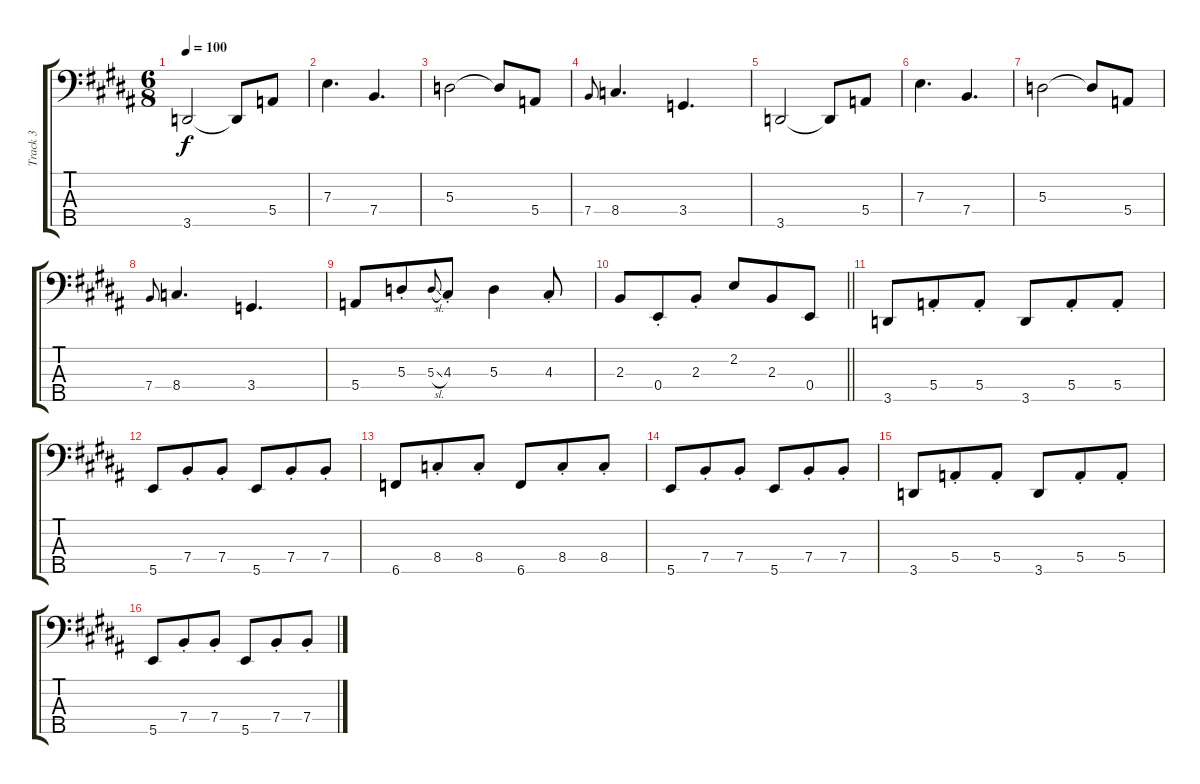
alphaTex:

\track ("Track 3" "Track 3") {instrument acousticbass}
\staff {score tabs}
\tuning (G2 D2 A1 E1 B0) {hide}
\ts (6 8)
\tempo 100
\clef f4
\ks b
3.5.2{dy f} 3.5{t}.8 5.4.8 |
7.3.4{d} 7.4.4{d} |
5.3.2 5.3{t}.8 5.4.8 |
7.4.8{gr onbeat} 8.4.4{d} 3.4.4{d} |
3.5.2 3.5{t}.8 5.4.8 |
7.3.4{d} 7.4.4{d} |
5.3.2 5.3{t}.8 5.4.8 |
7.4.8{gr onbeat} 8.4.4{d} 3.4.4{d} |
5.4.8 5.3{st}.8 5.3{sl}.8{gr onbeat} 4.3{st}.8 5.3.4 4.3{st}.8 |
\barLineRight lightlight
2.3.8 0.4{st}.8 2.3{st}.8 2.2.8 2.3.8 0.4.8 |
3.5.8 5.4{st}.8 5.4{st}.8 3.5.8 5.4{st}.8 5.4{st}.8 |
5.5.8 7.4{st}.8 7.4{st}.8 5.5.8 7.4{st}.8 7.4{st}.8 |
6.5.8 8.4{st}.8 8.4{st}.8 6.5.8 8.4{st}.8 8.4{st}.8 |
5.5.8 7.4{st}.8 7.4{st}.8 5.5.8 7.4{st}.8 7.4{st}.8 |
3.5.8 5.4{st}.8 5.4{st}.8 3.5.8 5.4{st}.8 5.4{st}.8 |
5.5.8 7.4{st}.8 7.4{st}.8 5.5.8 7.4{st}.8 7.4{st}.8
